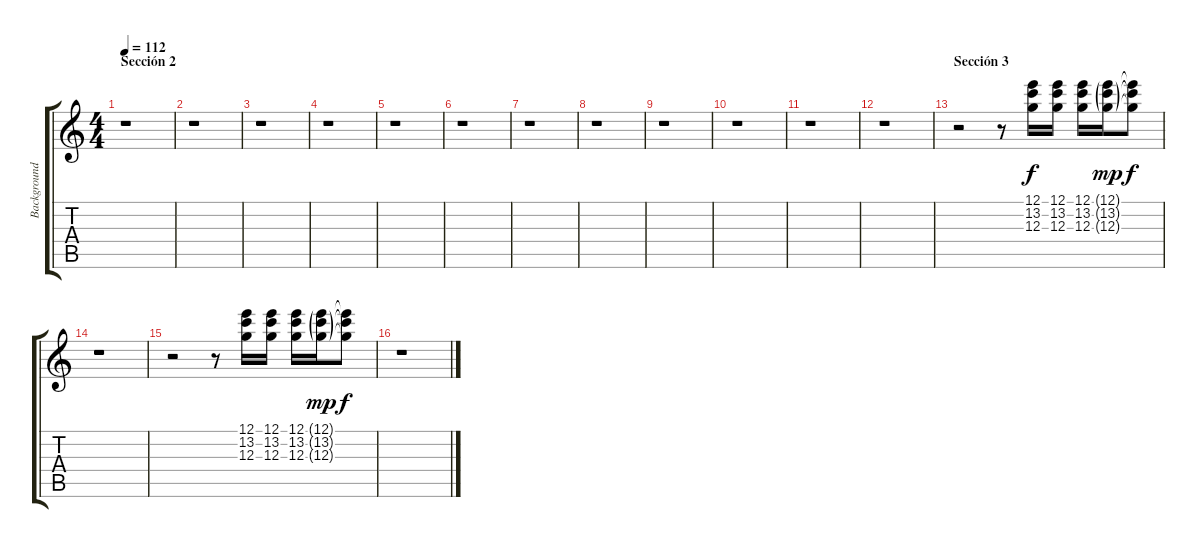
\track ("Background Guitar 1" "Background") {instrument distortionguitar}
\staff {score tabs}
\tuning (E4 B3 G3 D3 A2 E2) {hide}
\ts (4 4)
\section ("" "Sección 2")
\tempo 112
\clef g2
\ks c
r.1{dy f} |
r.1 |
r.1 |
r.1 |
r.1 |
r.1 |
r.1 |
r.1 |
r.1 |
r.1 |
r.1 |
r.1 |
\section ("" "Sección 3")
r.2 r.8 (12.1 13.2 12.3).16 (12.1 13.2 12.3).16 (12.1 13.2 12.3).16 (12.1{g} 13.2{g} 12.3{g}).16{dy mp} (12.1{t} 13.2{t} 12.3{t}).8{dy f} |
r.1 |
r.2 r.8 (12.1 13.2 12.3).16 (12.1 13.2 12.3).16 (12.1 13.2 12.3).16 (12.1{g} 13.2{g} 12.3{g}).16{dy mp} (12.1{t} 13.2{t} 12.3{t}).8{dy f} |
r.1
